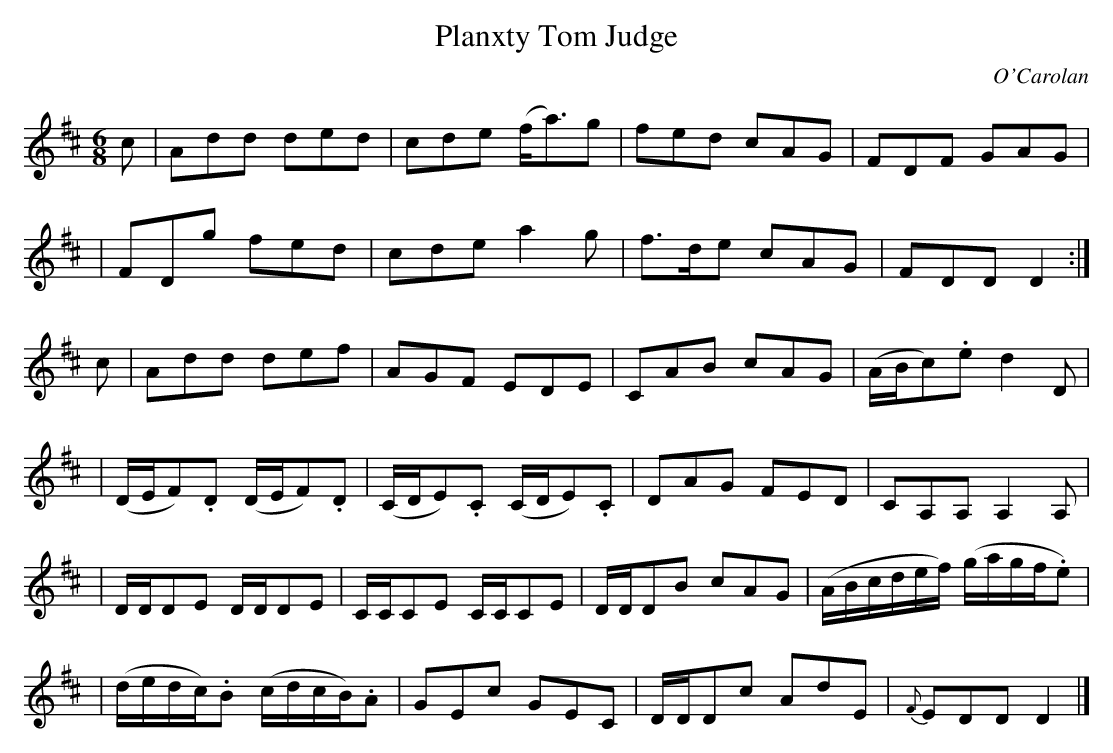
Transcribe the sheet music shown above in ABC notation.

X:1
T: Planxty Tom Judge
C:O'Carolan
M:6/8
L:1/8
K:D
c \
| Add ded | cde (f<a)g | fed cAG | FDF GAG |
| FDg fed | cde a2g | f>de cAG | FDD D2 :|
c \
| Add def | AGF EDE | CAB cAG | (A/B/c).e d2D |
| (D/E/F).D (D/E/F).D | (C/D/E).C (C/D/E).C | DAG FED | CA,A, A,2A, |
| D/D/DE D/D/DE | C/C/CE C/C/CE | D/D/DB cAG | (A/B/c/d/e/f/) (g/a/g/f/.e) |
| (d/e/d/c/).B (c/d/c/B/).A | GEc GEC | D/D/Dc AdE | {F}EDD D2 |]
